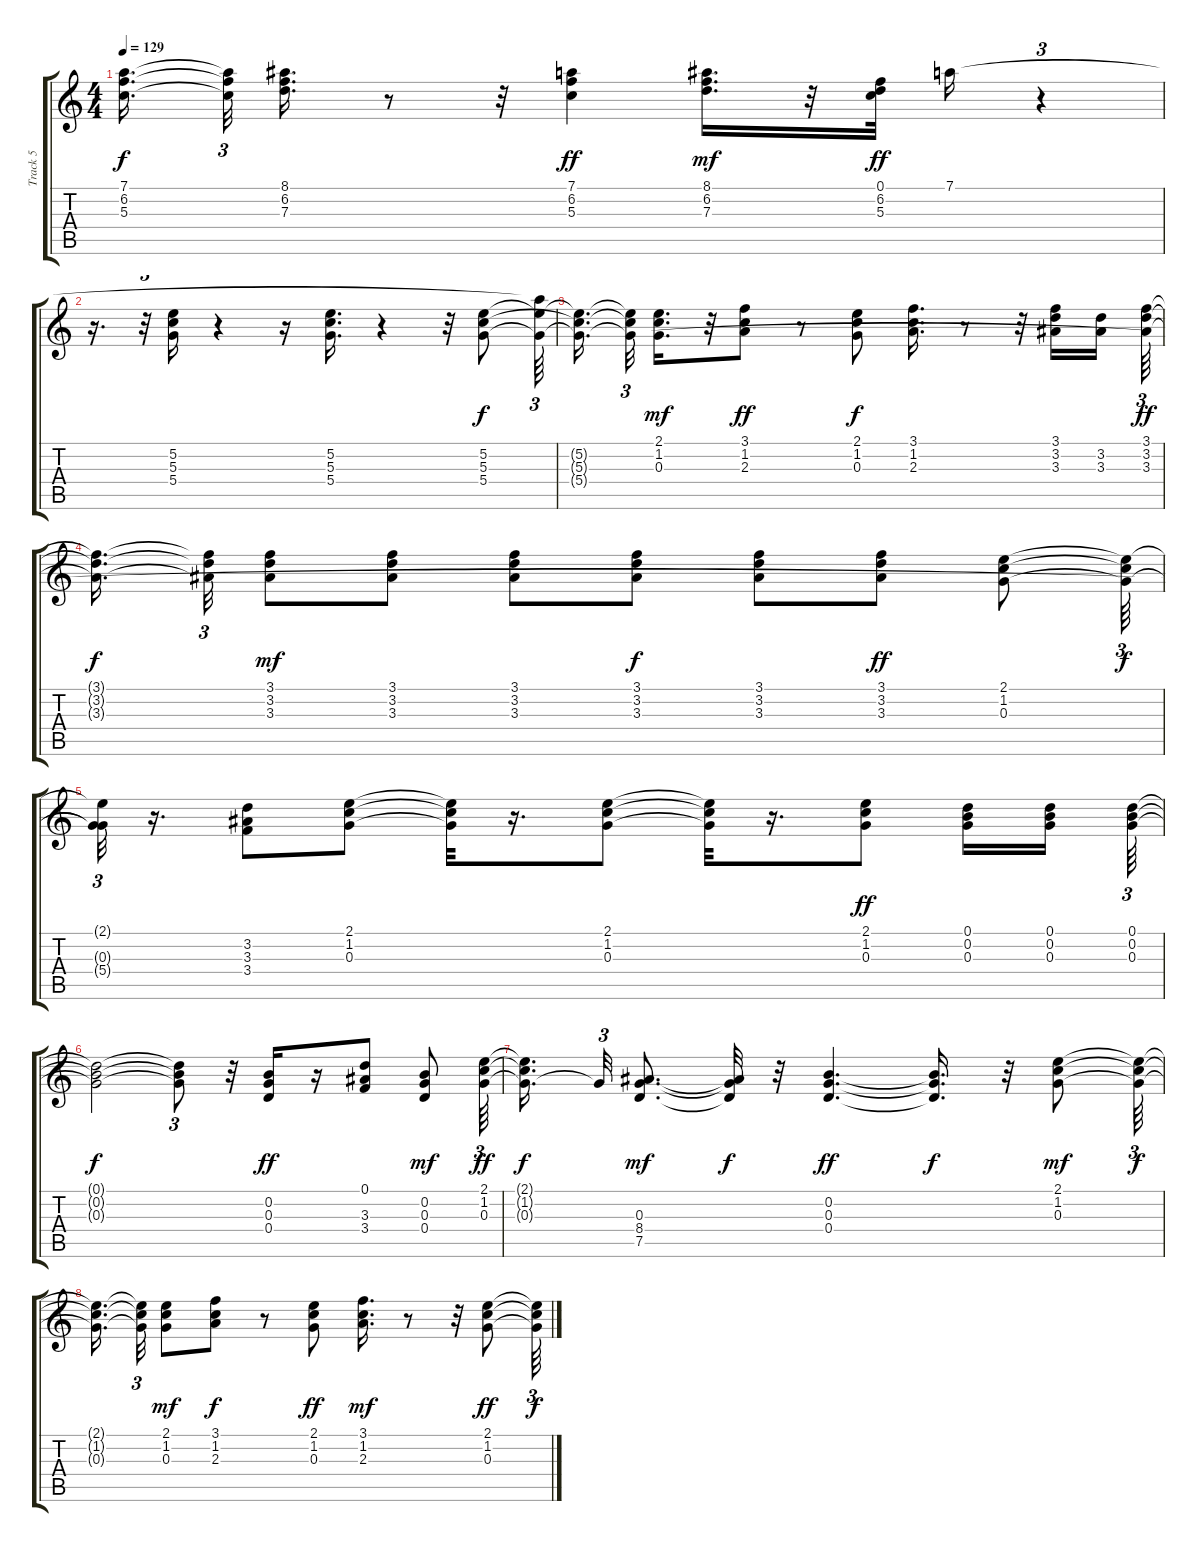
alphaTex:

\track ("Track 5" "Track 5") {instrument acousticguitarsteel}
\staff {score tabs}
\tuning (D4 B3 G3 D3 G2 D2) {hide}
\ts (4 4)
\tempo 129
\clef g2
\ks c
(7.1{t} 6.2{t} 5.3{t}).16{d dy f beam splitsecondary} (7.1{t} 6.2{t} 5.3{t}).32{tu (3 2)} (8.1 6.2 7.3).16{d} r.8 r.32 (7.1 6.2 5.3).4{dy ff} (8.1 6.2 7.3).16{d dy mf} r.32 (0.1 6.2 5.3).32{dy ff} 7.1.16 r.4{tu (3 2)} |
r.16{d} r.32{tu (3 2)} (5.2 5.3 5.4).16 r.4 r.16 (5.2 5.3 5.4).16{d} r.4 r.32 (5.2 5.3 5.4).8{dy f} (7.1{t} 5.2{t} 5.4{t}).64{tu (3 2)} |
(5.2{t} 5.3{t} 5.4{t}).16{d beam splitsecondary} (5.2{t} 5.3{t} 5.4{t}).32{tu (3 2)} (2.1 1.2 0.3).16{d dy mf} r.32 (3.1 1.2 2.3).8{dy ff} r.8 (2.1 1.2 0.3).8{dy f} (3.1 1.2 2.3).16{d} r.8 r.32 (3.1 3.2 3.3).16 (3.2 3.3).16{beam splitsecondary} (3.1 3.2 3.3).64{tu (3 2) dy ff} |
(3.1{t} 3.2{t} 3.3{t}).16{d dy f beam splitsecondary} (3.1{t} 3.2{t} 3.3{t}).32{tu (3 2)} (3.1 3.2 3.3).8{dy mf} (3.1 3.2 3.3).8 (3.1 3.2 3.3).8 (3.1 3.2 3.3).8{dy f} (3.1 3.2 3.3).8 (3.1 3.2 3.3).8{dy ff} (2.1 1.2 0.3).8 (2.1{t} 1.2{t} 0.3{t}).64{tu (3 2) dy f} |
(2.1{t} 0.3{t} 5.4{t}).32{tu (3 2)} r.16{d} (3.2 3.3 3.4).8 (2.1 1.2 0.3).8 (2.1{t} 1.2{t} 0.3{t}).32 r.16{d} (2.1 1.2 0.3).8 (2.1{t} 1.2{t} 0.3{t}).32 r.16{d} (2.1 1.2 0.3).8{dy ff} (0.1 0.2 0.3).16 (0.1 0.2 0.3).16{beam splitsecondary} (0.1 0.2 0.3).64{tu (3 2)} |
(0.1{t} 0.2{t} 0.3{t}).2{dy f} (0.1{t} 0.2{t} 0.3{t}).8{tu (3 2)} r.32 (0.2 0.3 0.4).16{dy ff} r.16 (0.1 3.3 3.4).8 (0.2 0.3 0.4).8{dy mf} (2.1 1.2 0.3).64{tu (3 2) dy ff} |
(2.1{t} 1.2{t} 0.3{t}).16{d dy f beam splitsecondary} 0.3{t}.32{tu (3 2)} (0.3 8.4 7.5).8{d dy mf} (0.3{t} 8.4{t} 7.5{t}).32{dy f} r.32 (0.2 0.3 0.4).4{d dy ff} (0.2{t} 0.3{t} 0.4{t}).16{d dy f} r.32 (2.1 1.2 0.3).8{dy mf} (2.1{t} 1.2{t} 0.3{t}).64{tu (3 2) dy f} |
(2.1{t} 1.2{t} 0.3{t}).16{d beam splitsecondary} (2.1{t} 1.2{t} 0.3{t}).32{tu (3 2)} (2.1 1.2 0.3).8{dy mf} (3.1 1.2 2.3).8{dy f} r.8 (2.1 1.2 0.3).8{dy ff} (3.1 1.2 2.3).16{d dy mf} r.8 r.32 (2.1 1.2 0.3).8{dy ff} (2.1{t} 1.2{t} 0.3{t}).64{tu (3 2) dy f}
